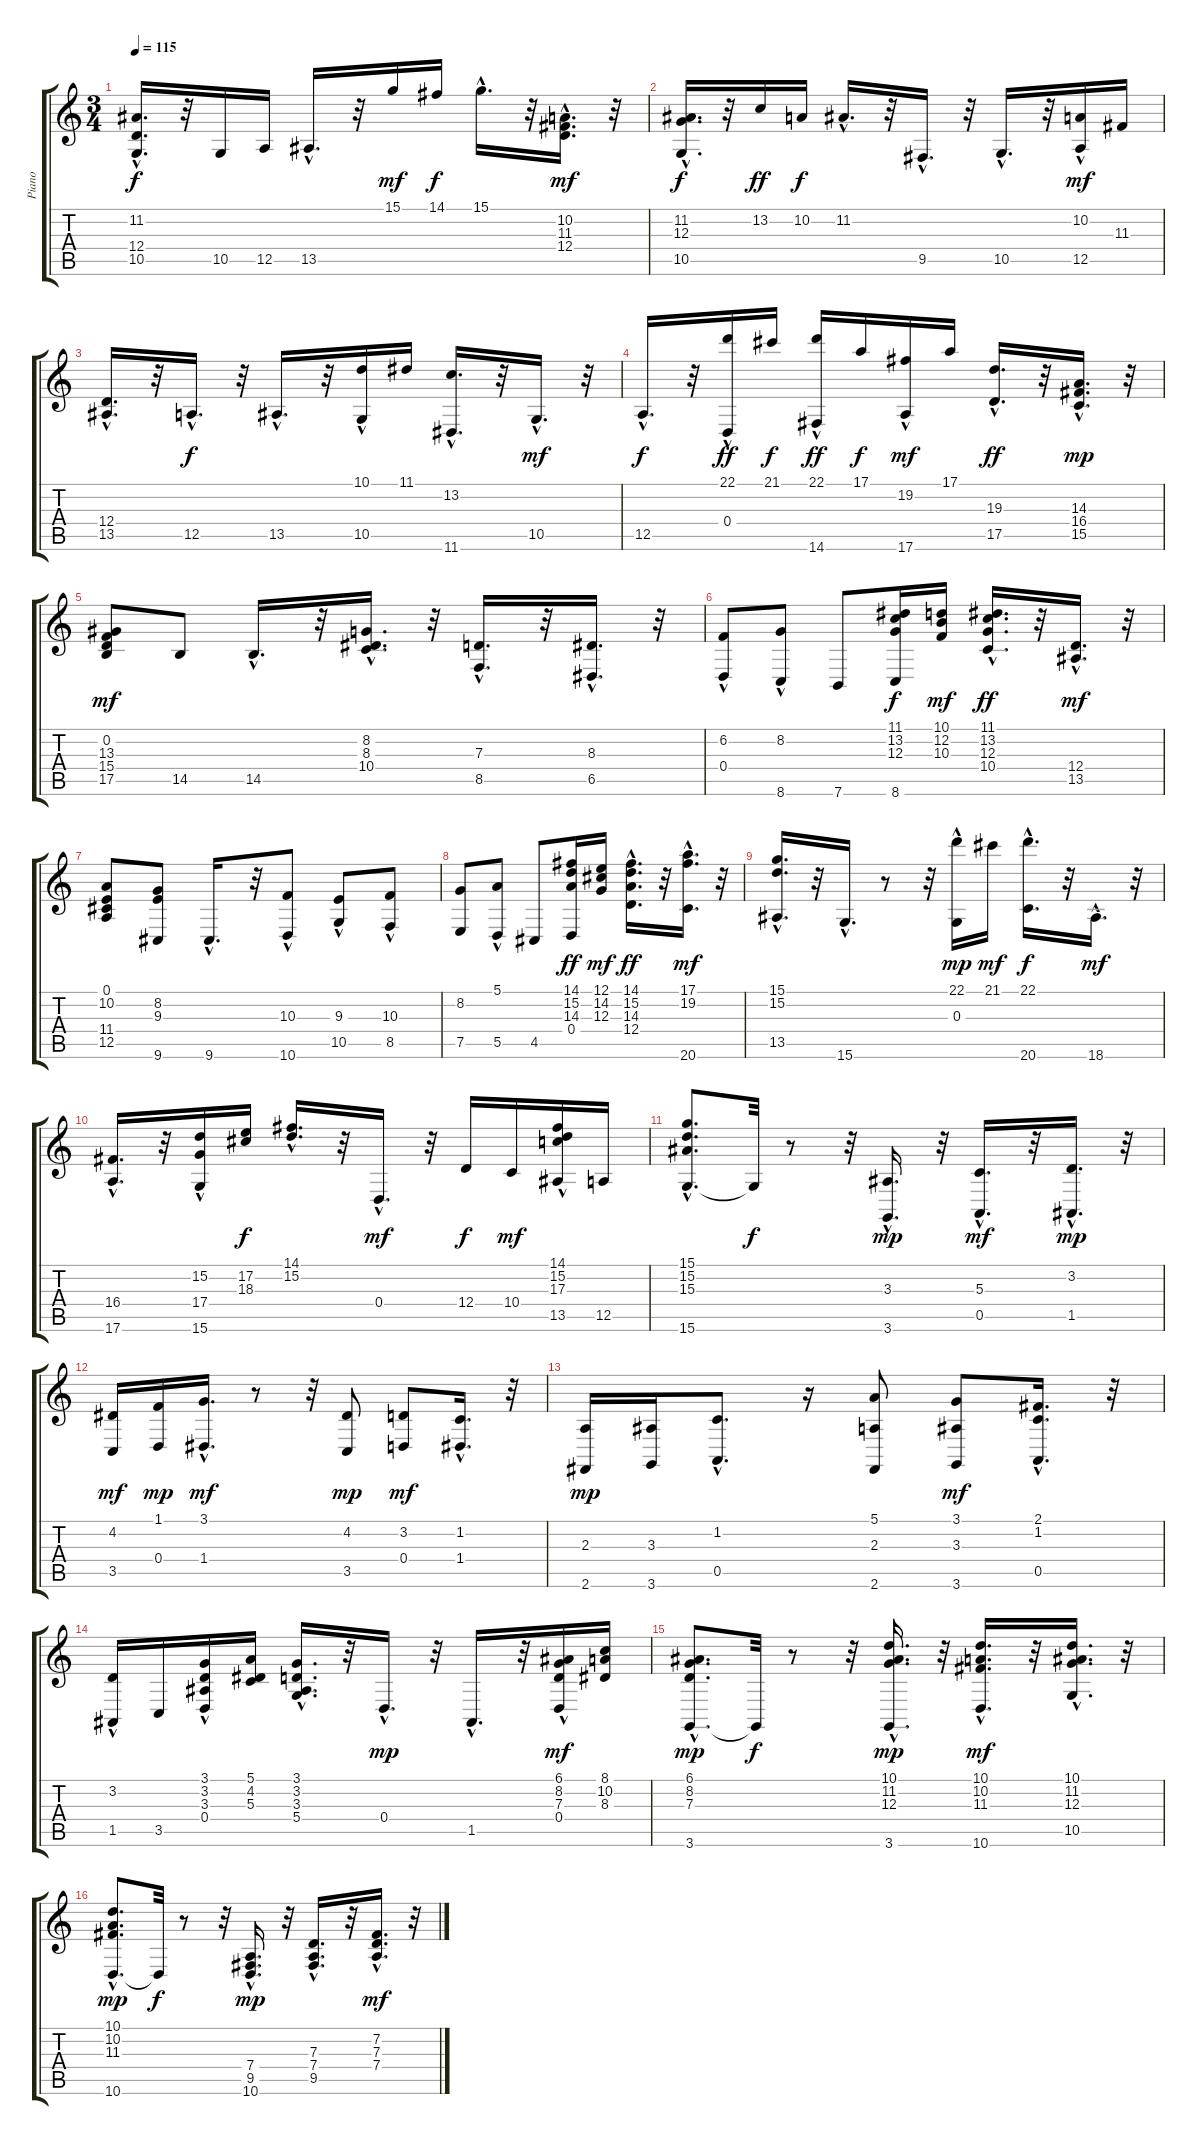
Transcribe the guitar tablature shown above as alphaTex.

\track ("Piano" "Piano") {instrument acousticgrandpiano}
\staff {score tabs}
\tuning (E4 B3 G3 D3 A2 E2) {hide}
\ts (3 4)
\tempo 115
\clef g2
\ks c
(11.2{hac} 12.4{hac} 10.5{hac}).16{d dy f} r.32 10.5.16 12.5.16 13.5{hac}.16{d} r.32 15.1.16{dy mf} 14.1.16{dy f} 15.1{hac}.16{d} r.32 (10.2{hac} 11.3{hac} 12.4{hac}).16{d dy mf} r.32 |
(11.2{hac} 12.3{hac} 10.5{hac}).16{d dy f} r.32 13.2.16{dy ff} 10.2.16{dy f} 11.2{hac}.16{d} r.32 9.5{hac}.16{d} r.32 10.5{hac}.16{d} r.32 (10.2 12.5{hac}).16{dy mf} 11.3.16 |
(12.4{hac} 13.5{hac}).16{d} r.32 12.5{hac}.16{d dy f} r.32 13.5{hac}.16{d} r.32 (10.1 10.5{hac}).16 11.1.16 (13.2 11.6{hac}).16{d} r.32 10.5{hac}.16{d dy mf} r.32 |
12.5{hac}.16{d dy f} r.32 (22.1 0.4{hac}).16{dy ff} 21.1.16{dy f} (22.1 14.6{hac}).16{dy ff} 17.1.16{dy f} (19.2 17.6{hac}).16{dy mf} 17.1.16 (19.3{hac} 17.5{hac}).16{d dy ff} r.32 (14.3{hac} 16.4{hac} 15.5{hac}).16{d dy mp} r.32 |
(0.2 13.3 15.4 17.5).8{dy mf} 14.5.8 14.5{hac}.16{d} r.32 (8.2{hac} 8.3{hac} 10.4{hac}).16{d} r.32 (7.3{hac} 8.5{hac}).16{d} r.32 (8.3{hac} 6.5{hac}).16{d} r.32 |
(6.2{hac} 0.4).8 (8.2{hac} 8.6).8 7.6.8 (11.1 13.2 12.3 8.6).16{dy f} (10.1 12.2 10.3).16{dy mf} (11.1{hac} 13.2{hac} 12.3{hac} 10.4{hac}).16{d dy ff} r.32 (12.4{hac} 13.5{hac}).16{d dy mf} r.32 |
(0.1 10.2 11.4 12.5).8 (8.2 9.3 9.6).8 9.6{hac}.16{d} r.32 (10.3 10.6{hac}).8 (9.3 10.5{hac}).8 (10.3 8.5{hac}).8 |
(8.2 7.5).8 (5.1{hac} 5.5).8 4.5.8 (14.1 15.2 14.3 0.4).16{dy ff} (12.1 14.2 12.3).16{dy mf} (14.1{hac} 15.2{hac} 14.3{hac} 12.4{hac}).16{d dy ff} r.32 (17.1{hac} 19.2{hac} 20.6{hac}).16{d dy mf} r.32 |
(15.1{hac} 15.2{hac} 13.5{hac}).16{d} r.32 15.6{hac}.16{d} r.8 r.32 (22.1 0.3{hac}).16{dy mp} 21.1.16{dy mf} (22.1{hac} 20.6{hac}).16{d dy f} r.32 18.6{hac}.16{d dy mf} r.32 |
(16.4{hac} 17.6{hac}).16{d} r.32 (15.2 17.4 15.6{hac}).16 (17.2 18.3).16{dy f} (14.1{hac} 15.2{hac}).16{d} r.32 0.4{hac}.16{d dy mf} r.32 12.4.16{dy f} 10.4.16{dy mf} (14.1{hac} 15.2{hac} 17.3{hac} 13.5).16 12.5.16 |
(15.1{hac} 15.2{hac} 15.3{hac} 15.6{hac}).8{d} 15.6{t}.32{dy f} r.8 r.32 (3.3{hac} 3.6{hac}).16{d dy mp} r.32 (5.3{hac} 0.5{hac}).16{d dy mf} r.32 (3.2{hac} 1.5{hac}).16{d dy mp} r.32 |
(4.2 3.5).16{dy mf} (1.1 0.4).16{dy mp} (3.1{hac} 1.4{hac}).16{d dy mf} r.8 r.32 (4.2 3.5).8{dy mp} (3.2 0.4).8{dy mf} (1.2{hac} 1.4{hac}).16{d} r.32 |
(2.3 2.6).16{dy mp} (3.3 3.6).16 (1.2{hac} 0.5{hac}).8{d} r.16 (5.1 2.3 2.6).8 (3.1 3.3 3.6).8{dy mf} (2.1{hac} 1.2{hac} 0.5{hac}).16{d} r.32 |
(3.2{hac} 1.5).16 3.5.16 (3.1 3.2 3.3 0.4{hac}).16 (5.1 4.2 5.3).16 (3.1{hac} 3.2{hac} 3.3{hac} 5.4{hac}).16{d} r.32 0.4{hac}.16{d dy mp} r.32 1.5{hac}.16{d} r.32 (6.1 8.2 7.3 0.4{hac}).16{dy mf} (8.1 10.2 8.3).16 |
(6.1{hac} 8.2{hac} 7.3{hac} 3.6{hac}).8{d dy mp} 3.6{t}.32{dy f} r.8 r.32 (10.1{hac} 11.2{hac} 12.3{hac} 3.6{hac}).16{d dy mp} r.32 (10.1{hac} 10.2{hac} 11.3{hac} 10.6{hac}).16{d dy mf} r.32 (10.1{hac} 11.2{hac} 12.3{hac} 10.5{hac}).16{d} r.32 |
(10.1{hac} 10.2{hac} 11.3{hac} 10.6{hac}).8{d dy mp} 10.6{t}.32{dy f} r.8 r.32 (7.4{hac} 9.5{hac} 10.6{hac}).16{d dy mp} r.32 (7.3{hac} 7.4{hac} 9.5{hac}).16{d} r.32 (7.2{hac} 7.3{hac} 7.4{hac}).16{d dy mf} r.32
